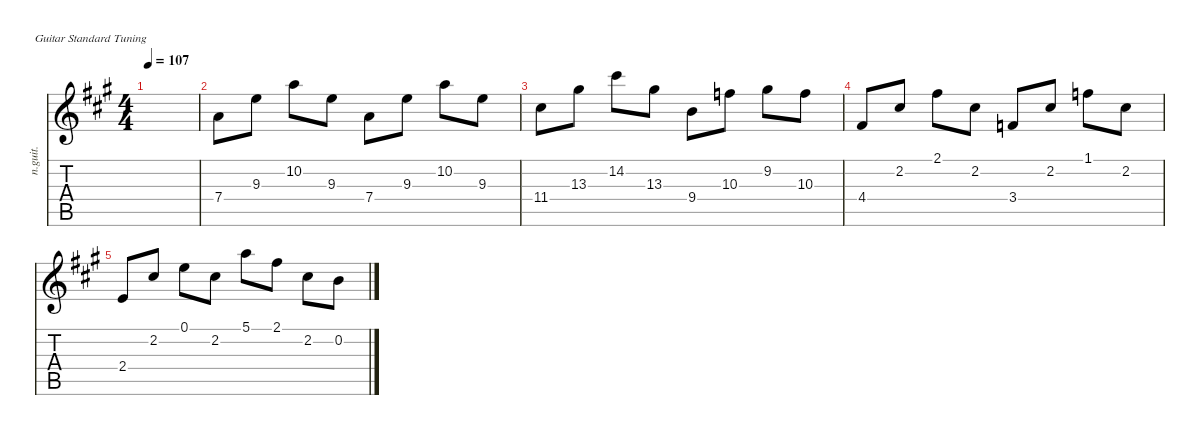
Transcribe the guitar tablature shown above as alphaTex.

\defaultSystemsLayout 4
\hideDynamics
\bracketExtendMode nobrackets
\track ("Nylon Guitar" "n.guit.") {instrument acousticguitarnylon}
\staff {score tabs}
\tuning (E4 B3 G3 D3 A2 E2)
\ts (4 4)
\tempo 107
\clef g2
\ks a
|
7.4{acc forcenatural}.8{beam Down} 9.3{acc forcenatural}.8{beam Down} 10.2{acc forcenatural}.8{beam Down} 9.3{acc forcenatural}.8{beam Down} 7.4{acc forcenatural}.8{beam Down} 9.3{acc forcenatural}.8{beam Down} 10.2{acc forcenatural}.8{beam Down} 9.3{acc forcenatural}.8{beam Down} |
11.4{acc #}.8{beam Down} 13.3{acc #}.8{beam Down} 14.2{acc #}.8{beam Down} 13.3{acc #}.8{beam Down} 9.4{acc forcenatural}.8{beam Down} 10.3{acc forcenatural}.8{beam Down} 9.2{acc #}.8{beam Down} 10.3{acc forcenatural}.8{beam Down} |
4.4{acc #}.8{beam Up} 2.2{acc #}.8{beam Up} 2.1{acc #}.8{beam Down} 2.2{acc #}.8{beam Down} 3.4{acc forcenatural}.8{beam Up} 2.2{acc #}.8{beam Up} 1.1{acc forcenatural}.8{beam Down} 2.2{acc #}.8{beam Down} |
2.4{acc forcenatural}.8{beam Up} 2.2{acc #}.8{beam Up} 0.1{acc forcenatural}.8{beam Down} 2.2{acc #}.8{beam Down} 5.1{acc forcenatural}.8{beam Down} 2.1{acc #}.8{beam Down} 2.2{acc #}.8{beam Down} 0.2{acc forcenatural}.8{beam Down}
